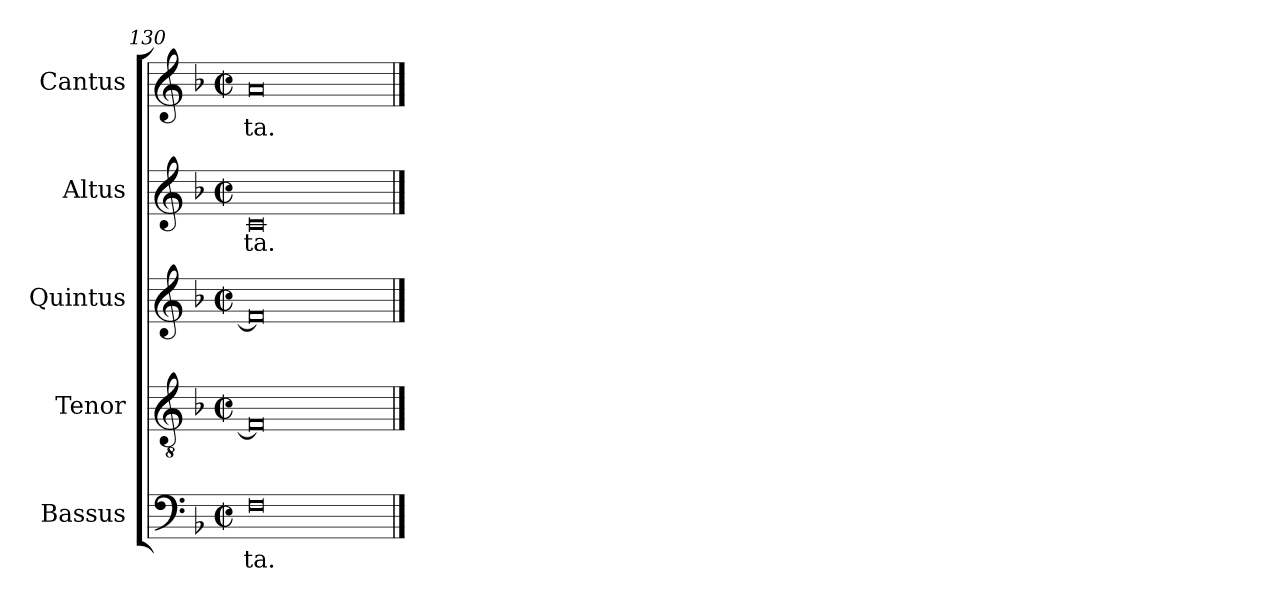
**kern	**text	**kern	**text	**kern	**text	**kern	**text	**kern	**text
*part5	*part5	*part4	*part4	*part3	*part3	*part2	*part2	*part1	*part1
*staff5	*staff5	*staff4	*staff4	*staff3	*staff3	*staff2	*staff2	*staff1	*staff1
*I"Bassus	*	*I"Tenor	*	*I"Quintus	*	*I"Altus	*	*I"Cantus	*
*clefF4	*	*clefGv2	*	*clefG2	*	*clefG2	*	*clefG2	*
*k[b-]	*	*k[b-]	*	*k[b-]	*	*k[b-]	*	*k[b-]	*
*F:	*	*F:	*	*F:	*	*F:	*	*F:	*
*M2/2	*	*M2/2	*	*M2/2	*	*M2/2	*	*M2/2	*
*met(c|)	*	*met(c|)	*	*met(c|)	*	*met(c|)	*	*met(c|)	*
=130	=130	=130	=130	=130	=130	=130	=130	=130	=130
!	!LO:LY:b:cj	!	!LO:LY:b:cj	!	!LO:LY:b:cj	!	!LO:LY:b:cj	!	!LO:LY:b:cj
0F	ta.	0F]	.	0f]	.	0c	ta.	0a	-ta.
==	==	==	==	==	==	==	==	==	==
*-	*-	*-	*-	*-	*-	*-	*-	*-	*-
